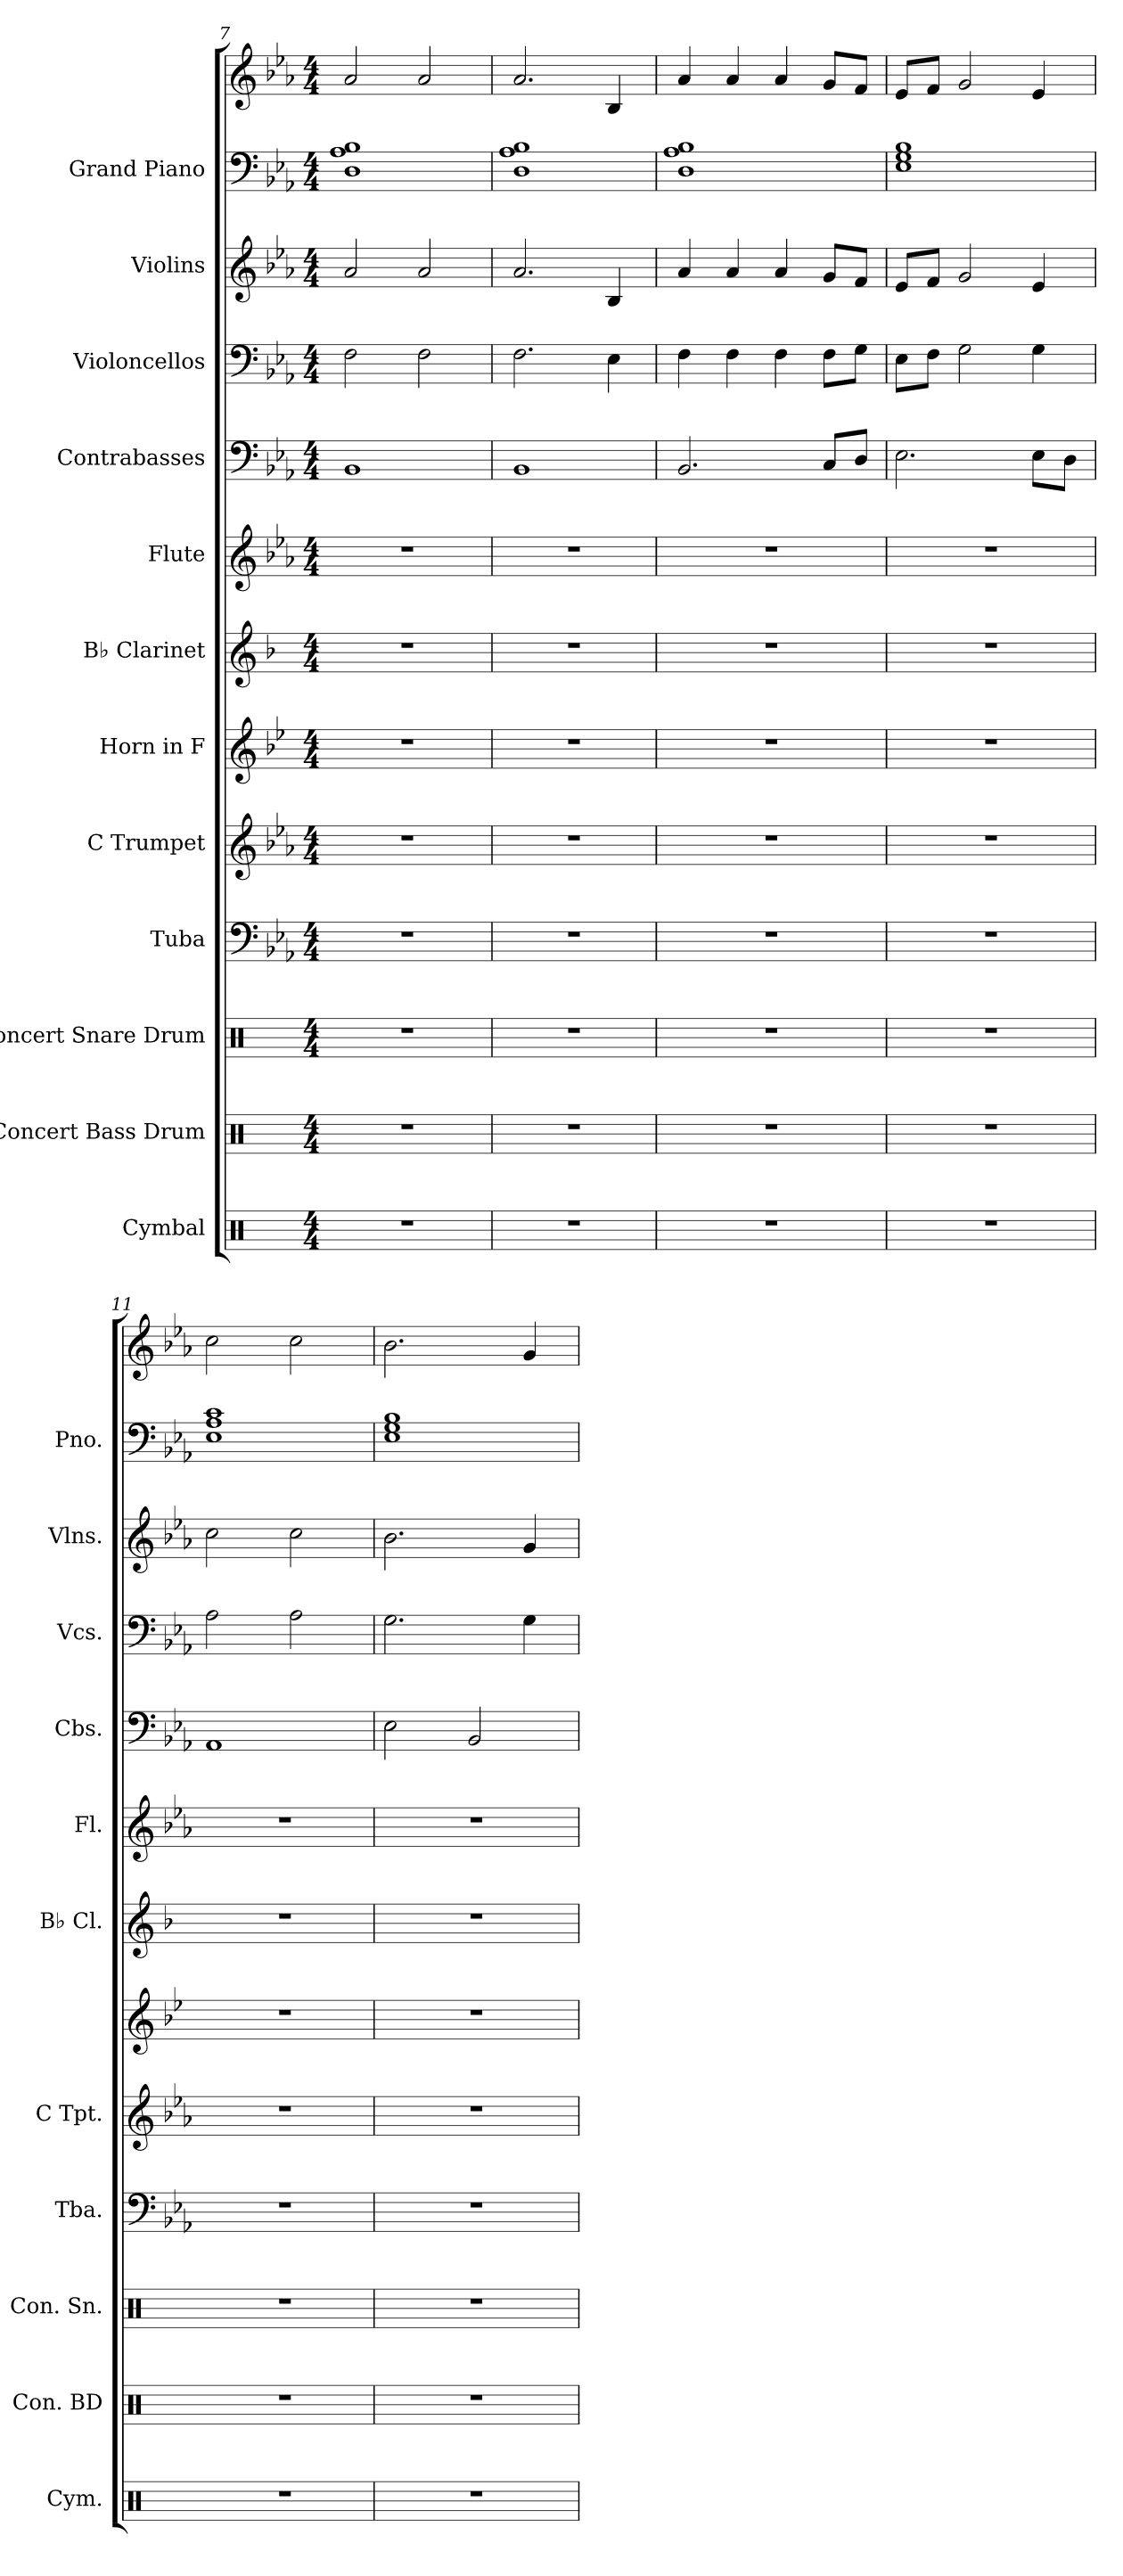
**kern	**kern	**kern	**kern	**kern	**kern	**kern	**kern	**kern	**kern	**kern	**kern	**kern
*part12	*part11	*part10	*part9	*part8	*part7	*part6	*part5	*part4	*part3	*part2	*part1	*part1
*staff13	*staff12	*staff11	*staff10	*staff9	*staff8	*staff7	*staff6	*staff5	*staff4	*staff3	*staff2	*staff1
*I"Cymbal	*I"Concert Bass Drum	*I"Concert Snare Drum	*I"Tuba	*I"C Trumpet	*I"Horn in F	*I"B♭ Clarinet	*I"Flute	*I"Contrabasses	*I"Violoncellos	*I"Violins	*I"Grand Piano	*
*I'Cym.	*I'Con. BD	*I'Con. Sn.	*I'Tba.	*I'C Tpt.	*	*I'B♭ Cl.	*I'Fl.	*I'Cbs.	*I'Vcs.	*I'Vlns.	*I'Pno.	*
*clefX	*clefX	*clefX	*clefF4	*clefG2	*clefG2	*clefG2	*clefG2	*clefF4	*clefF4	*clefG2	*clefF4	*clefG2
*	*	*	*	*	*ITrd4c7	*ITrd1c2	*	*ITrd7c12	*	*	*	*
*k[]	*k[]	*k[]	*k[b-e-a-]	*k[b-e-a-]	*k[b-e-a-]	*k[b-e-a-]	*k[b-e-a-]	*k[b-e-a-]	*k[b-e-a-]	*k[b-e-a-]	*k[b-e-a-]	*k[b-e-a-]
*M4/4	*M4/4	*M4/4	*M4/4	*M4/4	*M4/4	*M4/4	*M4/4	*M4/4	*M4/4	*M4/4	*M4/4	*M4/4
=7	=7	=7	=7	=7	=7	=7	=7	=7	=7	=7	=7	=7
1r	1r	1r	1r	1r	1r	1r	1r	1BBB-	2F\	2a-/	1D 1A- 1B-	2a-/
.	.	.	.	.	.	.	.	.	2F\	2a-/	.	2a-/
!!LO:PB:g=z
=8	=8	=8	=8	=8	=8	=8	=8	=8	=8	=8	=8	=8
1r	1r	1r	1r	1r	1r	1r	1r	1BBB-	2.F\	2.a-/	1D 1A- 1B-	2.a-/
.	.	.	.	.	.	.	.	.	4E-\	4B-/	.	4B-/
=9	=9	=9	=9	=9	=9	=9	=9	=9	=9	=9	=9	=9
1r	1r	1r	1r	1r	1r	1r	1r	2.BBB-/	4F\	4a-/	1D 1A- 1B-	4a-/
.	.	.	.	.	.	.	.	.	4F\	4a-/	.	4a-/
.	.	.	.	.	.	.	.	.	4F\	4a-/	.	4a-/
.	.	.	.	.	.	.	.	8CC/L	8F\L	8g/L	.	8g/L
.	.	.	.	.	.	.	.	8DD/J	8G\J	8f/J	.	8f/J
=10	=10	=10	=10	=10	=10	=10	=10	=10	=10	=10	=10	=10
1r	1r	1r	1r	1r	1r	1r	1r	2.EE-\	8E-\L	8e-/L	1E- 1G 1B-	8e-/L
.	.	.	.	.	.	.	.	.	8F\J	8f/J	.	8f/J
.	.	.	.	.	.	.	.	.	2G\	2g/	.	2g/
.	.	.	.	.	.	.	.	8EE-\L	4G\	4e-/	.	4e-/
.	.	.	.	.	.	.	.	8DD\J	.	.	.	.
=11	=11	=11	=11	=11	=11	=11	=11	=11	=11	=11	=11	=11
1r	1r	1r	1r	1r	1r	1r	1r	1AAA-	2A-\	2cc\	1E- 1A- 1c	2cc\
.	.	.	.	.	.	.	.	.	2A-\	2cc\	.	2cc\
=12	=12	=12	=12	=12	=12	=12	=12	=12	=12	=12	=12	=12
1r	1r	1r	1r	1r	1r	1r	1r	2EE-\	2.G\	2.b-\	1E- 1G 1B-	2.b-\
.	.	.	.	.	.	.	.	2BBB-/	.	.	.	.
.	.	.	.	.	.	.	.	.	4G\	4g/	.	4g/
=	=	=	=	=	=	=	=	=	=	=	=	=
*-	*-	*-	*-	*-	*-	*-	*-	*-	*-	*-	*-	*-
